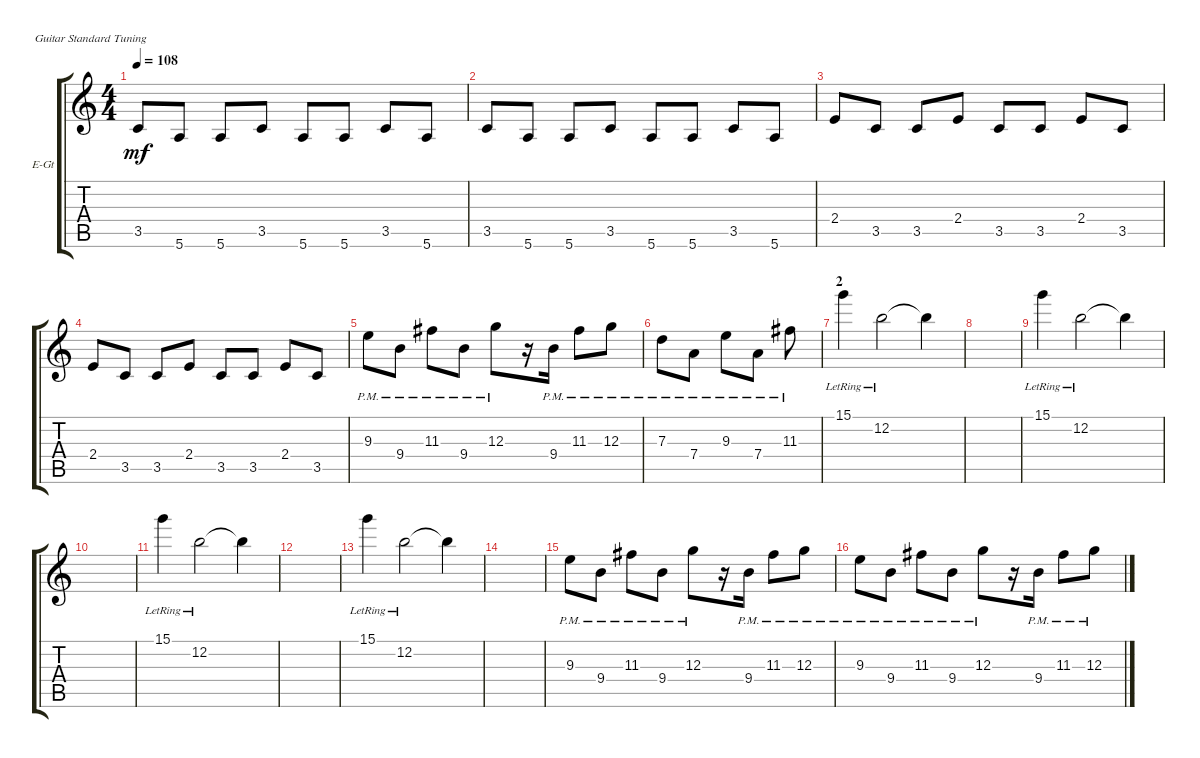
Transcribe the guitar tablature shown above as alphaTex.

\defaultSystemsLayout 4
\bracketExtendMode groupsimilarinstruments
\firstSystemTrackNameOrientation horizontal
\otherSystemsTrackNameOrientation horizontal
\track ("Electric Guitar" "E-Gt") {instrument electricguitarclean}
\staff {score tabs}
\tuning (E4 B3 G3 D3 A2 E2)
\ts (4 4)
\tempo 108
\clef g2
\ks c
3.5.8{dy mf} 5.6.8 5.6.8 3.5.8 5.6.8 5.6.8 3.5.8 5.6.8 |
3.5.8 5.6.8 5.6.8 3.5.8 5.6.8 5.6.8 3.5.8 5.6.8 |
2.4.8 3.5.8 3.5.8 2.4.8 3.5.8 3.5.8 2.4.8 3.5.8 |
2.4.8 3.5.8 3.5.8 2.4.8 3.5.8 3.5.8 2.4.8 3.5.8 |
9.3{pm}.8 9.4{pm}.8 11.3{pm}.8 9.4{pm}.8 12.3{pm}.8 r.16 9.4{pm}.16 11.3{pm}.8 12.3{pm}.8 |
7.3{pm}.8 7.4{pm}.8 9.3{pm}.8 7.4{pm}.8 11.3{pm}.8 |
\section ("" "2")
15.1{lr}.4 12.2{lr}.2 12.2{t}.4 |
|
15.1{lr}.4 12.2{lr}.2 12.2{t}.4 |
|
15.1{lr}.4 12.2{lr}.2 12.2{t}.4 |
|
15.1{lr}.4 12.2{lr}.2 12.2{t}.4 |
|
9.3{pm}.8 9.4{pm}.8 11.3{pm}.8 9.4{pm}.8 12.3{pm}.8 r.16 9.4{pm}.16 11.3{pm}.8 12.3{pm}.8 |
9.3{pm}.8 9.4{pm}.8 11.3{pm}.8 9.4{pm}.8 12.3{pm}.8 r.16 9.4{pm}.16 11.3{pm}.8 12.3{pm}.8
